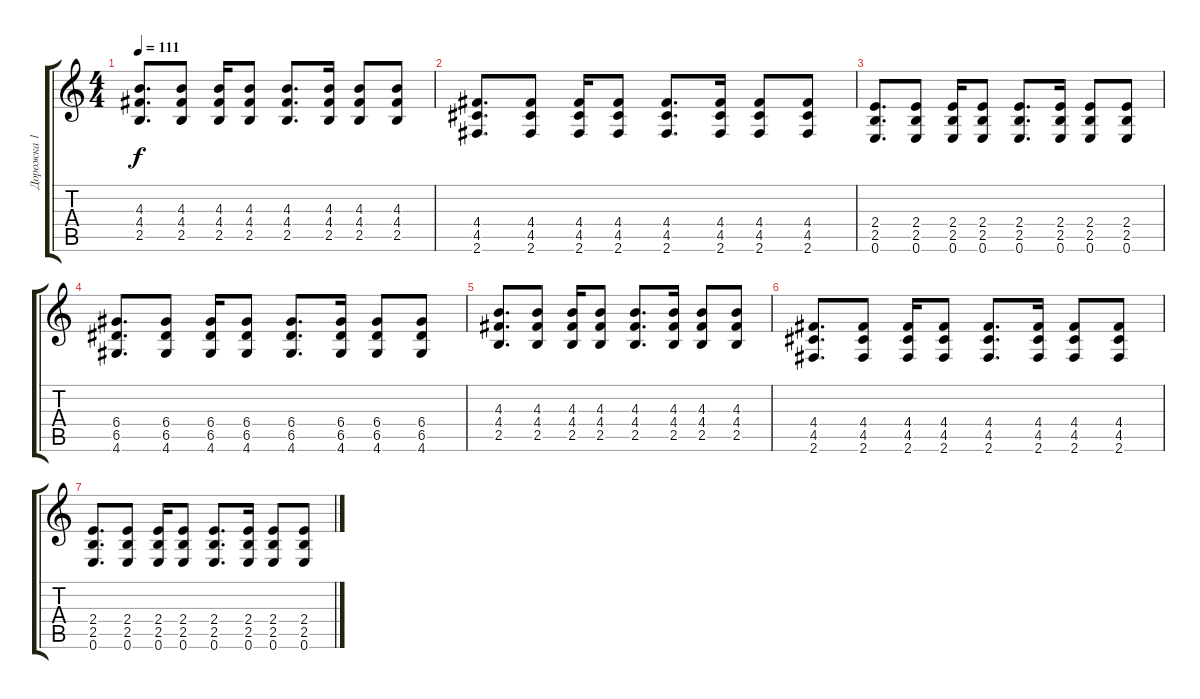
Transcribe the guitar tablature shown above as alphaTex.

\track ("Дорожка 1" "Дорожка 1") {instrument overdrivenguitar}
\staff {score tabs}
\tuning (E4 B3 G3 D3 A2 E2) {hide}
\ts (4 4)
\tempo 111
\clef g2
\ks c
(4.3 4.4 2.5).8{d dy f} (4.3 4.4 2.5).8 (4.3 4.4 2.5).16 (4.3 4.4 2.5).8 (4.3 4.4 2.5).8{d} (4.3 4.4 2.5).16 (4.3 4.4 2.5).8 (4.3 4.4 2.5).8 |
(4.4 4.5 2.6).8{d} (4.4 4.5 2.6).8 (4.4 4.5 2.6).16 (4.4 4.5 2.6).8 (4.4 4.5 2.6).8{d} (4.4 4.5 2.6).16 (4.4 4.5 2.6).8 (4.4 4.5 2.6).8 |
(2.4 2.5 0.6).8{d} (2.4 2.5 0.6).8 (2.4 2.5 0.6).16 (2.4 2.5 0.6).8 (2.4 2.5 0.6).8{d} (2.4 2.5 0.6).16 (2.4 2.5 0.6).8 (2.4 2.5 0.6).8 |
(6.4 6.5 4.6).8{d} (6.4 6.5 4.6).8 (6.4 6.5 4.6).16 (6.4 6.5 4.6).8 (6.4 6.5 4.6).8{d} (6.4 6.5 4.6).16 (6.4 6.5 4.6).8 (6.4 6.5 4.6).8 |
(4.3 4.4 2.5).8{d} (4.3 4.4 2.5).8 (4.3 4.4 2.5).16 (4.3 4.4 2.5).8 (4.3 4.4 2.5).8{d} (4.3 4.4 2.5).16 (4.3 4.4 2.5).8 (4.3 4.4 2.5).8 |
(4.4 4.5 2.6).8{d} (4.4 4.5 2.6).8 (4.4 4.5 2.6).16 (4.4 4.5 2.6).8 (4.4 4.5 2.6).8{d} (4.4 4.5 2.6).16 (4.4 4.5 2.6).8 (4.4 4.5 2.6).8 |
(2.4 2.5 0.6).8{d} (2.4 2.5 0.6).8 (2.4 2.5 0.6).16 (2.4 2.5 0.6).8 (2.4 2.5 0.6).8{d} (2.4 2.5 0.6).16 (2.4 2.5 0.6).8 (2.4 2.5 0.6).8
